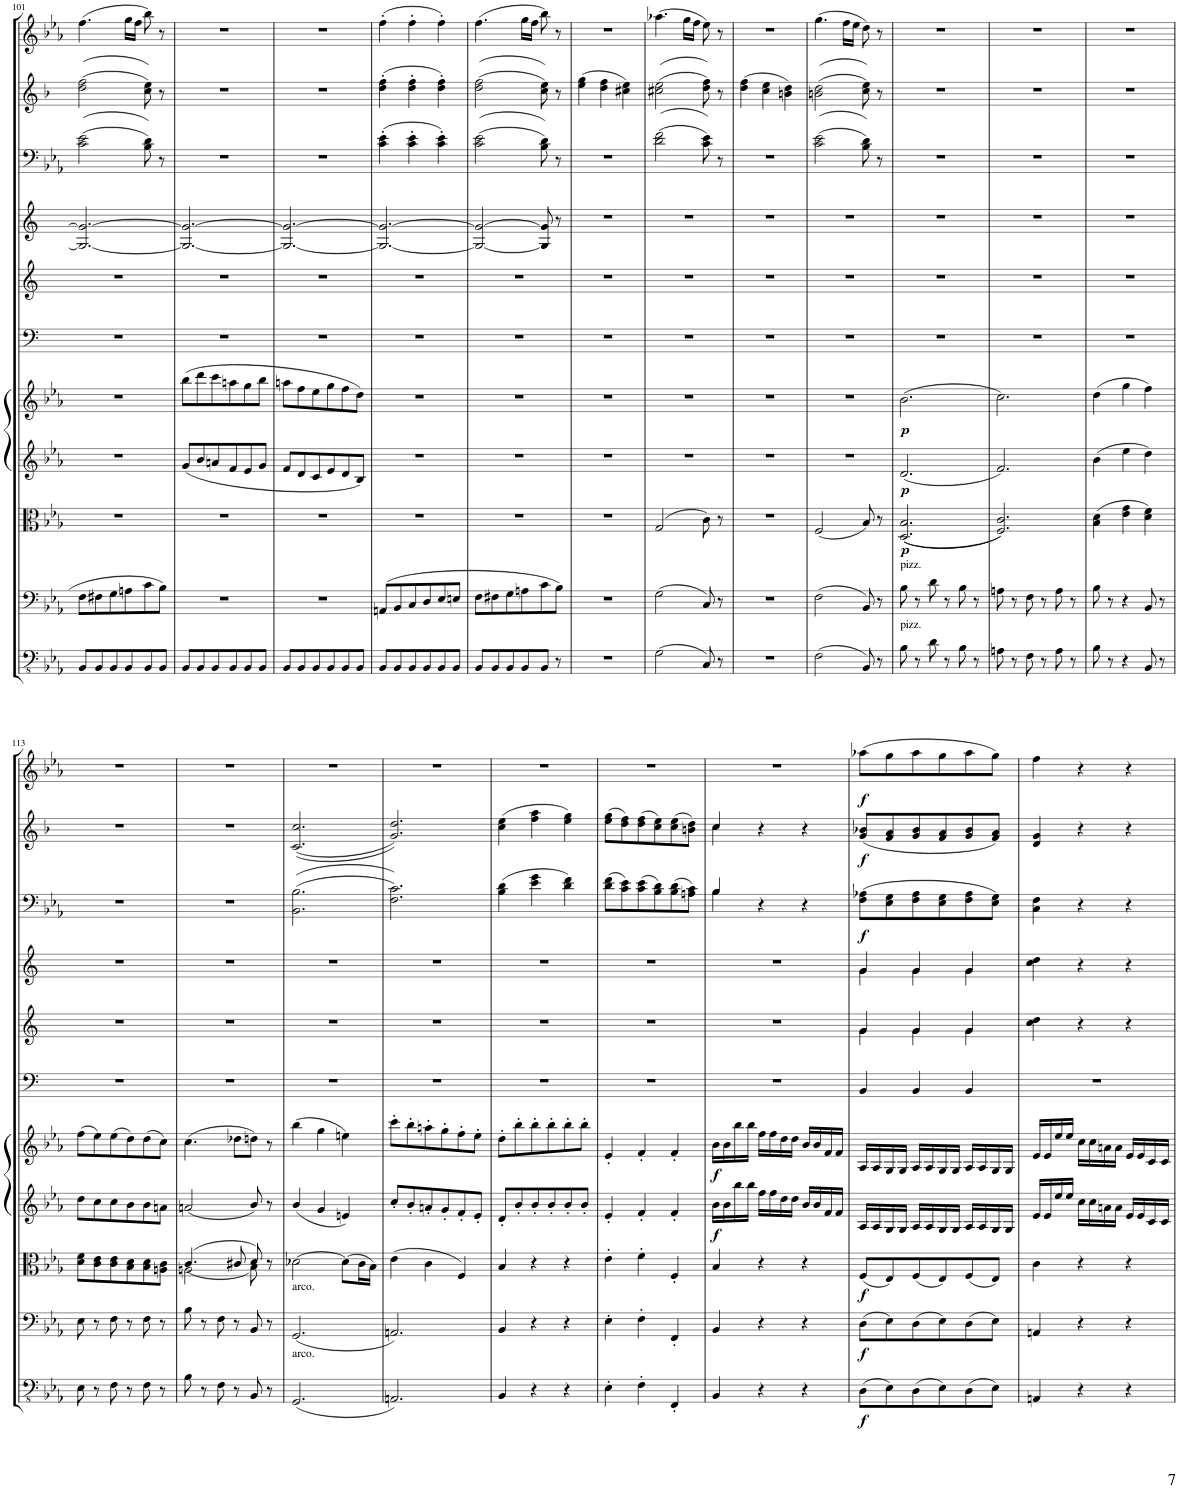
**kern	**dynam	**kern	**dynam	**kern	**dynam	**kern	**dynam	**kern	**dynam	**kern	**kern	**kern	**kern	**dynam	**kern	**dynam	**kern	**dynam
*part11	*part11	*part10	*part10	*part9	*part9	*part8	*part8	*part7	*part7	*part6	*part5	*part4	*part3	*part3	*part2	*part2	*part1	*part1
*staff11	*staff11	*staff10	*staff10	*staff9	*staff9	*staff8	*staff8	*staff7	*staff7	*staff6	*staff5	*staff4	*staff3	*staff3	*staff2	*staff2	*staff1	*staff1
*I"Basso.	*	*I"Violoncello.	*	*I"Viola.	*	*I"Violino II.	*	*I"Violino I.	*	*I"Timpani in Es. B.	*I"Trombe in Es.	*I"Corni in Es.	*I"Fagotti.	*	*I"Clarinetti in B.	*	*I"Flauto.	*
*	*	*	*	*	*	*	*	*	*	*I'Timp	*	*	*	*	*I'Cl	*	*I'Fl	*
!!LO:PB:g=z
*clefFv4	*	*clefF4	*	*clefC3	*	*clefG2	*	*clefG2	*	*clefF4	*clefG2	*clefG2	*clefF4	*	*clefG2	*	*clefG2	*
*	*	*	*	*	*	*	*	*	*	*	*Trd-2c-3	*Trd5c9	*	*	*Trd1c2	*	*	*
*k[b-e-a-]	*	*k[b-e-a-]	*	*k[b-e-a-]	*	*k[b-e-a-]	*	*k[b-e-a-]	*	*k[b-e-a-]	*k[]	*k[]	*k[b-e-a-]	*	*k[b-]	*	*k[b-e-a-]	*
*M3/4	*	*M3/4	*	*M3/4	*	*M3/4	*	*M3/4	*	*M3/4	*M3/4	*M3/4	*M3/4	*	*M3/4	*	*M3/4	*
=101	=101	=101	=101	=101	=101	=101	=101	=101	=101	=101	=101	=101	=101	=101	=101	=101	=101	=101
8BBB-/L	.	8F\L	.	2.r	.	2.r	.	2.r	.	2.r	2.r	2.G/_ 2.g/_	((2c\ 2e-\	.	((2dd\ 2ff\	.	(4.ff\	.
8BBB-/	.	8F#X\	.	.	.	.	.	.	.	.	.	.	.	.	.	.	.	.
8BBB-/	.	8G\	.	.	.	.	.	.	.	.	.	.	.	.	.	.	.	.
8BBB-/	.	8An\	.	.	.	.	.	.	.	.	.	.	.	.	.	.	16gg\LL	.
.	.	.	.	.	.	.	.	.	.	.	.	.	.	.	.	.	16ff\JJ	.
8BBB-/	.	8c\	.	.	.	.	.	.	.	.	.	.	8B-\ 8d\))	.	8cc\ 8ee\))	.	8bb-\)	.
8BBB-/J	.	8B-\J	.	.	.	.	.	.	.	.	.	.	8r	.	8r	.	8r	.
=102	=102	=102	=102	=102	=102	=102	=102	=102	=102	=102	=102	=102	=102	=102	=102	=102	=102	=102
8BBB-/L	.	2.r	.	2.r	.	(8g/L	.	(8bb-\L	.	2.r	2.r	2.G/_ 2.g/_	2.r	.	2.r	.	2.r	.
8BBB-/	.	.	.	.	.	8b-/	.	8ddd\	.	.	.	.	.	.	.	.	.	.
8BBB-/	.	.	.	.	.	8an/	.	8ccc\	.	.	.	.	.	.	.	.	.	.
8BBB-/	.	.	.	.	.	8f/	.	8aan\	.	.	.	.	.	.	.	.	.	.
8BBB-/	.	.	.	.	.	8e-/	.	8gg\	.	.	.	.	.	.	.	.	.	.
8BBB-/J	.	.	.	.	.	8g/J	.	8bb-\J	.	.	.	.	.	.	.	.	.	.
=103	=103	=103	=103	=103	=103	=103	=103	=103	=103	=103	=103	=103	=103	=103	=103	=103	=103	=103
8BBB-/L	.	2.r	.	2.r	.	8f/L	.	8aan\L	.	2.r	2.r	2.G/_ 2.g/_	2.r	.	2.r	.	2.r	.
8BBB-/	.	.	.	.	.	8d/	.	8ff\	.	.	.	.	.	.	.	.	.	.
8BBB-/	.	.	.	.	.	8c/	.	8ee-\	.	.	.	.	.	.	.	.	.	.
8BBB-/	.	.	.	.	.	8e-/	.	8gg\	.	.	.	.	.	.	.	.	.	.
8BBB-/	.	.	.	.	.	8d/	.	8ff\	.	.	.	.	.	.	.	.	.	.
8BBB-/J	.	.	.	.	.	8B-/J)	.	8dd\J)	.	.	.	.	.	.	.	.	.	.
=104	=104	=104	=104	=104	=104	=104	=104	=104	=104	=104	=104	=104	=104	=104	=104	=104	=104	=104
8BBB-/L	.	(8AAn/L	.	2.r	.	2.r	.	2.r	.	2.r	2.r	2.G/_ 2.g/_	(4c\' 4e-\'	.	(4dd\' 4ff\'	.	(4ff'\	.
8BBB-/	.	8BB-/	.	.	.	.	.	.	.	.	.	.	.	.	.	.	.	.
8BBB-/	.	8C/	.	.	.	.	.	.	.	.	.	.	4c\' 4e-\'	.	4dd\' 4ff\'	.	4ff'\	.
8BBB-/	.	8D/	.	.	.	.	.	.	.	.	.	.	.	.	.	.	.	.
8BBB-/	.	8E-/	.	.	.	.	.	.	.	.	.	.	4c\' 4e-\')	.	4dd\' 4ff\')	.	4ff'\)	.
8BBB-/J	.	8En/J	.	.	.	.	.	.	.	.	.	.	.	.	.	.	.	.
=105	=105	=105	=105	=105	=105	=105	=105	=105	=105	=105	=105	=105	=105	=105	=105	=105	=105	=105
8BBB-/L	.	8F\L	.	2.r	.	2.r	.	2.r	.	2.r	2.r	2G/_ 2g/_	((2c\ 2e-\	.	((2dd\ 2ff\	.	(4.ff\	.
8BBB-/	.	8F#X\	.	.	.	.	.	.	.	.	.	.	.	.	.	.	.	.
8BBB-/	.	8G\	.	.	.	.	.	.	.	.	.	.	.	.	.	.	.	.
8BBB-/	.	8An\	.	.	.	.	.	.	.	.	.	.	.	.	.	.	16gg\LL	.
.	.	.	.	.	.	.	.	.	.	.	.	.	.	.	.	.	16ff\JJ	.
8BBB-/J	.	8c\	.	.	.	.	.	.	.	.	.	8G/] 8g/]	8B-\ 8d\))	.	8cc\ 8ee\))	.	8bb-\)	.
8r	.	8B-\J)	.	.	.	.	.	.	.	.	.	8r	8r	.	8r	.	8r	.
=106	=106	=106	=106	=106	=106	=106	=106	=106	=106	=106	=106	=106	=106	=106	=106	=106	=106	=106
2.r	.	2.r	.	2.r	.	2.r	.	2.r	.	2.r	2.r	2.r	2.r	.	(4ee\ 4gg\	.	2.r	.
.	.	.	.	.	.	.	.	.	.	.	.	.	.	.	4dd\ 4ff\	.	.	.
.	.	.	.	.	.	.	.	.	.	.	.	.	.	.	4cc#X\ 4ee\)	.	.	.
=107	=107	=107	=107	=107	=107	=107	=107	=107	=107	=107	=107	=107	=107	=107	=107	=107	=107	=107
(2GG\	.	(2G\	.	(2G/	.	2.r	.	2.r	.	2.r	2.r	2.r	((2d\ 2f\	.	((2cc#X\ 2ee\	.	(4.aa-X\	.
.	.	.	.	.	.	.	.	.	.	.	.	.	.	.	.	.	16gg\LL	.
.	.	.	.	.	.	.	.	.	.	.	.	.	.	.	.	.	16ff\JJ	.
8CC/)	.	8C/)	.	8c\)	.	.	.	.	.	.	.	.	8c\ 8e-\))	.	8dd\ 8ff\))	.	8ee-\)	.
8r	.	8r	.	8r	.	.	.	.	.	.	.	.	8r	.	8r	.	8r	.
=108	=108	=108	=108	=108	=108	=108	=108	=108	=108	=108	=108	=108	=108	=108	=108	=108	=108	=108
2.r	.	2.r	.	2.r	.	2.r	.	2.r	.	2.r	2.r	2.r	2.r	.	(4dd\ 4ff\	.	2.r	.
.	.	.	.	.	.	.	.	.	.	.	.	.	.	.	4cc\ 4ee\	.	.	.
.	.	.	.	.	.	.	.	.	.	.	.	.	.	.	4bn\ 4dd\)	.	.	.
=109	=109	=109	=109	=109	=109	=109	=109	=109	=109	=109	=109	=109	=109	=109	=109	=109	=109	=109
(2FF\	.	(2F\	.	(2F/	.	2.r	.	2.r	.	2.r	2.r	2.r	((2c\ 2e-\	.	((2bn\ 2dd\	.	(4.gg\	.
.	.	.	.	.	.	.	.	.	.	.	.	.	.	.	.	.	16ff\LL	.
.	.	.	.	.	.	.	.	.	.	.	.	.	.	.	.	.	16ee-\JJ	.
8BBB-/)	.	8BB-/)	.	8B-/)	.	.	.	.	.	.	.	.	8B-\ 8d\))	.	8cc\ 8ee\))	.	8dd\)	.
8r	.	8r	.	8r	.	.	.	.	.	.	.	.	8r	.	8r	.	8r	.
=110	=110	=110	=110	=110	=110	=110	=110	=110	=110	=110	=110	=110	=110	=110	=110	=110	=110	=110
!	!	!LO:TX:a:t=pizz.	!	!	!	!	!	!	!	!	!	!	!	!	!	!	!	!
!LO:TX:a:t=pizz.	!	!	!	!	!	!	!	!	!	!	!	!	!	!	!	!	!	!
!	!	!	!	!	!LO:DY:b	!	!LO:DY:b	!	!LO:DY:b	!	!	!	!	!	!	!	!	!
8BB-\	.	8B-\	.	((2.D/ 2.B-/	p	(2.d/	p	(2.b-\	p	2.r	2.r	2.r	2.r	.	2.r	.	2.r	.
8r	.	8r	.	.	.	.	.	.	.	.	.	.	.	.	.	.	.	.
8D\	.	8d\	.	.	.	.	.	.	.	.	.	.	.	.	.	.	.	.
8r	.	8r	.	.	.	.	.	.	.	.	.	.	.	.	.	.	.	.
8BB-\	.	8B-\	.	.	.	.	.	.	.	.	.	.	.	.	.	.	.	.
8r	.	8r	.	.	.	.	.	.	.	.	.	.	.	.	.	.	.	.
=111	=111	=111	=111	=111	=111	=111	=111	=111	=111	=111	=111	=111	=111	=111	=111	=111	=111	=111
8AAn\	.	8An\	.	2.F/ 2.c/))	.	2.f/)	.	2.cc\)	.	2.r	2.r	2.r	2.r	.	2.r	.	2.r	.
8r	.	8r	.	.	.	.	.	.	.	.	.	.	.	.	.	.	.	.
8FF\	.	8F\	.	.	.	.	.	.	.	.	.	.	.	.	.	.	.	.
8r	.	8r	.	.	.	.	.	.	.	.	.	.	.	.	.	.	.	.
8AA\	.	8A\	.	.	.	.	.	.	.	.	.	.	.	.	.	.	.	.
8r	.	8r	.	.	.	.	.	.	.	.	.	.	.	.	.	.	.	.
=112	=112	=112	=112	=112	=112	=112	=112	=112	=112	=112	=112	=112	=112	=112	=112	=112	=112	=112
8BB-\	.	8B-\	.	(4B-\ 4d\	.	(4b-\	.	(4dd\	.	2.r	2.r	2.r	2.r	.	2.r	.	2.r	.
8r	.	8r	.	.	.	.	.	.	.	.	.	.	.	.	.	.	.	.
4r	.	4r	.	4e-\ 4g\	.	4ee-\	.	4gg\	.	.	.	.	.	.	.	.	.	.
8BBB-/	.	8BB-/	.	4d\ 4f\)	.	4dd\)	.	4ff\)	.	.	.	.	.	.	.	.	.	.
8r	.	8r	.	.	.	.	.	.	.	.	.	.	.	.	.	.	.	.
!!LO:LB:g=z
=113	=113	=113	=113	=113	=113	=113	=113	=113	=113	=113	=113	=113	=113	=113	=113	=113	=113	=113
8EE-\	.	8E-\	.	8d\ 8f\L	.	8dd\L	.	(8ff\L	.	2.r	2.r	2.r	2.r	.	2.r	.	2.r	.
8r	.	8r	.	8c\ 8e-\	.	8cc\	.	8ee-\)	.	.	.	.	.	.	.	.	.	.
8FF\	.	8F\	.	8c\ 8e-\	.	8cc\	.	(8ee-\	.	.	.	.	.	.	.	.	.	.
8r	.	8r	.	8B-\ 8d\	.	8b-\	.	8dd\)	.	.	.	.	.	.	.	.	.	.
8FF\	.	8F\	.	8B-\ 8d\	.	8b-\	.	(8dd\	.	.	.	.	.	.	.	.	.	.
8r	.	8r	.	8An\ 8c\J	.	8an\J	.	8cc\J)	.	.	.	.	.	.	.	.	.	.
=114	=114	=114	=114	=114	=114	=114	=114	=114	=114	=114	=114	=114	=114	=114	=114	=114	=114	=114
*	*	*	*	*^	*	*	*	*	*	*	*	*	*	*	*	*	*	*
8BB-\	.	8B-\	.	(4.c/	(2An\	.	(2an/	.	(4.cc\	.	2.r	2.r	2.r	2.r	.	2.r	.	2.r	.
8r	.	8r	.	.	.	.	.	.	.	.	.	.	.	.	.	.	.	.	.
8FF\	.	8F\	.	.	.	.	.	.	.	.	.	.	.	.	.	.	.	.	.
8r	.	8r	.	8c#X/	.	.	.	.	8dd-X\L	.	.	.	.	.	.	.	.	.	.
8BBB-/	.	8BB-/	.	8d/)	8B-\)	.	8b-/)	.	8ddn\J)	.	.	.	.	.	.	.	.	.	.
8r	.	8r	.	8r	8ryy	.	8r	.	8r	.	.	.	.	.	.	.	.	.	.
=115	=115	=115	=115	=115	=115	=115	=115	=115	=115	=115	=115	=115	=115	=115	=115	=115	=115	=115	=115
!	!	!LO:TX:a:t=arco.	!	!	!	!	!	!	!	!	!	!	!	!	!	!	!	!	!
!LO:TX:a:t=arco.	!	!	!	!	!	!	!	!	!	!	!	!	!	!	!	!	!	!	!
*	*	*	*	*v	*v	*	*	*	*	*	*	*	*	*	*	*	*	*	*
(2.GGG/	.	(2.GG/	.	[2d-X\	.	(4b-/	.	(4bb-\	.	2.r	2.r	2.r	((2.BB-\ 2.B-\	.	((2.c/ 2.cc/	.	2.r	.
.	.	.	.	.	.	4g/	.	4gg\	.	.	.	.	.	.	.	.	.	.
.	.	.	.	(8d-\L]	.	4en/)	.	4een\)	.	.	.	.	.	.	.	.	.	.
.	.	.	.	16c\L	.	.	.	.	.	.	.	.	.	.	.	.	.	.
.	.	.	.	16B-\JJ)	.	.	.	.	.	.	.	.	.	.	.	.	.	.
=116	=116	=116	=116	=116	=116	=116	=116	=116	=116	=116	=116	=116	=116	=116	=116	=116	=116	=116
2.AAAn/)	.	2.AAn/)	.	(4e-\	.	8cc'/L	.	8ccc'\L	.	2.r	2.r	2.r	2.F\ 2.c\))	.	2.g/ 2.dd/))	.	2.r	.
.	.	.	.	.	.	8b-'/	.	8bb-'\	.	.	.	.	.	.	.	.	.	.
.	.	.	.	4c\	.	8an'/	.	8aan'\	.	.	.	.	.	.	.	.	.	.
.	.	.	.	.	.	8g'/	.	8gg'\	.	.	.	.	.	.	.	.	.	.
.	.	.	.	4F/)	.	8f'/	.	8ff'\	.	.	.	.	.	.	.	.	.	.
.	.	.	.	.	.	8e-'/J	.	8ee-'\J	.	.	.	.	.	.	.	.	.	.
=117	=117	=117	=117	=117	=117	=117	=117	=117	=117	=117	=117	=117	=117	=117	=117	=117	=117	=117
4BBB-/	.	4BB-/	.	4B-/	.	8d'/L	.	8dd'\L	.	2.r	2.r	2.r	(4B-\ 4d\	.	(4cc\ 4ee\	.	2.r	.
.	.	.	.	.	.	8b-'/	.	8bb-'\	.	.	.	.	.	.	.	.	.	.
4r	.	4r	.	4r	.	8b-'/	.	8bb-'\	.	.	.	.	4e-\ 4g\	.	4ff\ 4aa\	.	.	.
.	.	.	.	.	.	8b-'/	.	8bb-'\	.	.	.	.	.	.	.	.	.	.
4r	.	4r	.	4r	.	8b-'/	.	8bb-'\	.	.	.	.	4d\ 4f\)	.	4ee\ 4gg\)	.	.	.
.	.	.	.	.	.	8b-'/J	.	8bb-'\J	.	.	.	.	.	.	.	.	.	.
=118	=118	=118	=118	=118	=118	=118	=118	=118	=118	=118	=118	=118	=118	=118	=118	=118	=118	=118
4EE-'\	.	4E-'\	.	4e-'\	.	4e-'/	.	4e-'/	.	2.r	2.r	2.r	(8d\ 8f\L	.	(8ee\ 8gg\L	.	2.r	.
.	.	.	.	.	.	.	.	.	.	.	.	.	8c\ 8e-\)	.	8dd\ 8ff\)	.	.	.
4FF'\	.	4F'\	.	4f'\	.	4f'/	.	4f'/	.	.	.	.	(8c\ 8e-\	.	(8dd\ 8ff\	.	.	.
.	.	.	.	.	.	.	.	.	.	.	.	.	8B-\ 8d\)	.	8cc\ 8ee\)	.	.	.
4FFF'/	.	4FF'/	.	4F'/	.	4f'/	.	4f'/	.	.	.	.	(8B-\ 8d\	.	(8cc\ 8ee\	.	.	.
.	.	.	.	.	.	.	.	.	.	.	.	.	8An\ 8c\J)	.	8bn\ 8dd\J)	.	.	.
=119	=119	=119	=119	=119	=119	=119	=119	=119	=119	=119	=119	=119	=119	=119	=119	=119	=119	=119
*	*	*	*	*	*	*	*	*	*	*	*	*	*^	*	*^	*	*	*
!	!	!	!	!	!	!	!LO:DY:b	!	!LO:DY:b	!	!	!	!	!	!	!	!	!	!	!
4BBB-/	.	4BB-/	.	4B-/	.	16b-\LL	f	16b-\LL	f	2.r	2.r	2.r	4B-/	4B-\	.	4cc/	4cc\	.	2.r	.
.	.	.	.	.	.	16b-\	.	16b-\	.	.	.	.	.	.	.	.	.	.	.	.
.	.	.	.	.	.	16bb-\	.	16bb-\	.	.	.	.	.	.	.	.	.	.	.	.
.	.	.	.	.	.	16bb-\JJ	.	16bb-\JJ	.	.	.	.	.	.	.	.	.	.	.	.
4r	.	4r	.	4r	.	16ff\LL	.	16ff\LL	.	.	.	.	4r	2ryy	.	4r	2ryy	.	.	.
.	.	.	.	.	.	16ff\	.	16ff\	.	.	.	.	.	.	.	.	.	.	.	.
.	.	.	.	.	.	16dd\	.	16dd\	.	.	.	.	.	.	.	.	.	.	.	.
.	.	.	.	.	.	16dd\JJ	.	16dd\JJ	.	.	.	.	.	.	.	.	.	.	.	.
4r	.	4r	.	4r	.	16b-/LL	.	16b-/LL	.	.	.	.	4r	.	.	4r	.	.	.	.
.	.	.	.	.	.	16b-/	.	16b-/	.	.	.	.	.	.	.	.	.	.	.	.
.	.	.	.	.	.	16f/	.	16f/	.	.	.	.	.	.	.	.	.	.	.	.
.	.	.	.	.	.	16f/JJ	.	16f/JJ	.	.	.	.	.	.	.	.	.	.	.	.
*	*	*	*	*	*	*	*	*	*	*	*	*	*v	*v	*	*	*	*	*	*
*	*	*	*	*	*	*	*	*	*	*	*	*	*	*	*v	*v	*	*	*
=120	=120	=120	=120	=120	=120	=120	=120	=120	=120	=120	=120	=120	=120	=120	=120	=120	=120	=120
*	*	*	*	*	*	*	*	*	*	*	*^	*^	*	*	*	*	*	*
!	!LO:DY:b	!	!LO:DY:b	!	!LO:DY:b	!	!	!	!	!	!	!	!	!	!	!LO:DY:b	!	!LO:DY:b	!	!LO:DY:b
(8DD\L	f	(8D\L	f	(8F/L	f	16A-/LL	.	16A-/LL	.	4BB-/	4g/	4g\	4g/	4g\	(8F\ 8A-X\L	f	(8g/ 8b-X/L	f	(8aa-X\L	f
.	.	.	.	.	.	16A-/	.	16A-/	.	.	.	.	.	.	.	.	.	.	.	.
8EE-\)	.	8E-\)	.	8E-/)	.	16G/	.	16G/	.	.	.	.	.	.	8E-\ 8G\	.	8f/ 8a/	.	8gg\	.
.	.	.	.	.	.	16G/JJ	.	16G/JJ	.	.	.	.	.	.	.	.	.	.	.	.
(8DD\	.	(8D\	.	(8F/	.	16A-/LL	.	16A-/LL	.	4BB-/	4g/	4g\	4g/	4g\	8F\ 8A-\	.	8g/ 8b-/	.	8aa-\	.
.	.	.	.	.	.	16A-/	.	16A-/	.	.	.	.	.	.	.	.	.	.	.	.
8EE-\)	.	8E-\)	.	8E-/)	.	16G/	.	16G/	.	.	.	.	.	.	8E-\ 8G\	.	8f/ 8a/	.	8gg\	.
.	.	.	.	.	.	16G/JJ	.	16G/JJ	.	.	.	.	.	.	.	.	.	.	.	.
(8DD\	.	(8D\	.	(8F/	.	16A-/LL	.	16A-/LL	.	4BB-/	4g/	4g\	4g/	4g\	8F\ 8A-\	.	8g/ 8b-/	.	8aa-\	.
.	.	.	.	.	.	16A-/	.	16A-/	.	.	.	.	.	.	.	.	.	.	.	.
8EE-\J)	.	8E-\J)	.	8E-/J)	.	16G/	.	16G/	.	.	.	.	.	.	8E-\ 8G\J)	.	8f/ 8a/J)	.	8gg\J)	.
.	.	.	.	.	.	16G/JJ	.	16G/JJ	.	.	.	.	.	.	.	.	.	.	.	.
*	*	*	*	*	*	*	*	*	*	*	*v	*v	*	*	*	*	*	*	*	*
*	*	*	*	*	*	*	*	*	*	*	*	*v	*v	*	*	*	*	*	*
=121	=121	=121	=121	=121	=121	=121	=121	=121	=121	=121	=121	=121	=121	=121	=121	=121	=121	=121
4AAAn/	.	4AAn/	.	4c\	.	16e-/LL	.	16e-/LL	.	2.r	4cc\ 4dd\	4cc\ 4dd\	4C\ 4F\	.	4d/ 4g/	.	4ff\	.
.	.	.	.	.	.	16e-/	.	16e-/	.	.	.	.	.	.	.	.	.	.
.	.	.	.	.	.	16ee-/	.	16ee-/	.	.	.	.	.	.	.	.	.	.
.	.	.	.	.	.	16ee-/JJ	.	16ee-/JJ	.	.	.	.	.	.	.	.	.	.
4r	.	4r	.	4r	.	16cc\LL	.	16cc\LL	.	.	4r	4r	4r	.	4r	.	4r	.
.	.	.	.	.	.	16cc\	.	16cc\	.	.	.	.	.	.	.	.	.	.
.	.	.	.	.	.	16an\	.	16an\	.	.	.	.	.	.	.	.	.	.
.	.	.	.	.	.	16a\JJ	.	16a\JJ	.	.	.	.	.	.	.	.	.	.
4r	.	4r	.	4r	.	16e-/LL	.	16e-/LL	.	.	4r	4r	4r	.	4r	.	4r	.
.	.	.	.	.	.	16e-/	.	16e-/	.	.	.	.	.	.	.	.	.	.
.	.	.	.	.	.	16c/	.	16c/	.	.	.	.	.	.	.	.	.	.
.	.	.	.	.	.	16c/JJ	.	16c/JJ	.	.	.	.	.	.	.	.	.	.
=	=	=	=	=	=	=	=	=	=	=	=	=	=	=	=	=	=	=
*-	*-	*-	*-	*-	*-	*-	*-	*-	*-	*-	*-	*-	*-	*-	*-	*-	*-	*-
